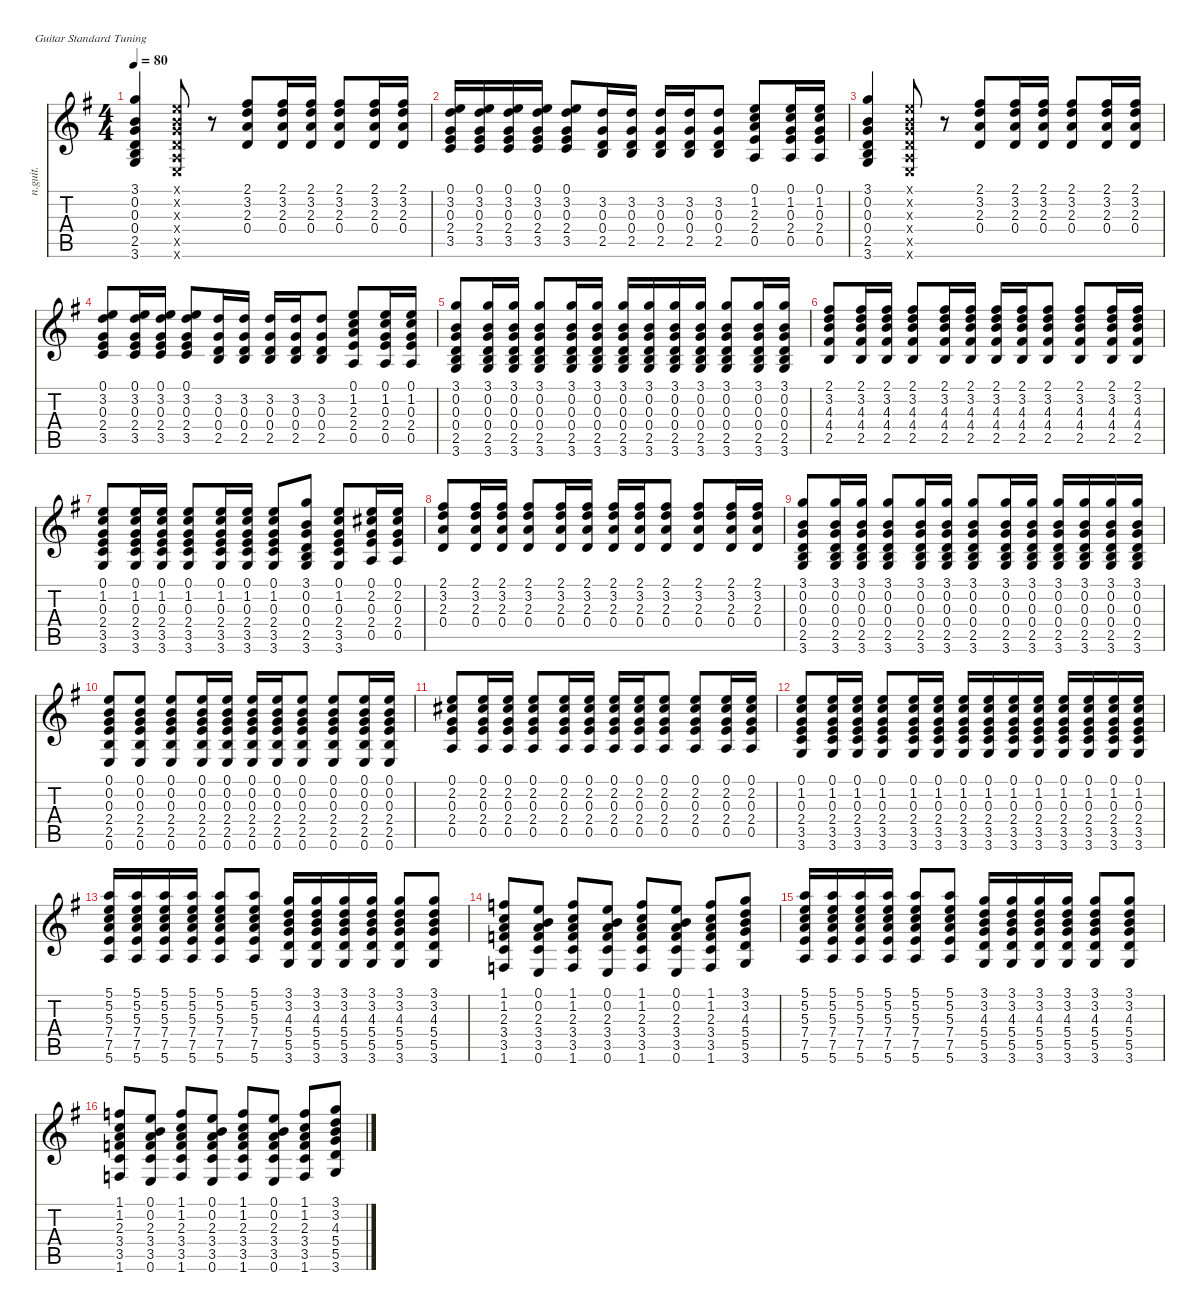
\defaultSystemsLayout 4
\hideDynamics
\bracketExtendMode nobrackets
\otherSystemsTrackNameOrientation horizontal
\track ("Acoustic 12 Strings (David Bowie)" "n.guit.") {instrument acousticguitarnylon}
\staff {score tabs}
\tuning (E4 B3 G3 D3 A2 E2)
\ts (4 4)
\tempo 80
\clef g2
\ks g
(3.1{acc forcenatural} 0.2{acc forcenatural} 0.3{acc forcenatural} 0.4{acc forcenatural} 2.5{acc forcenatural} 3.6{acc forcenatural}).4{dy f beam Up} (0.1{x acc forcenatural} 0.2{x acc forcenatural} 0.3{x acc forcenatural} 0.4{x acc forcenatural} 0.5{x acc forcenatural} 0.6{x acc forcenatural}).8{beam Up} r.8{beam Up} (2.1{acc #} 3.2{acc forcenatural} 2.3{acc forcenatural} 0.4{acc forcenatural}).8{beam Up} (2.1{acc #} 3.2{acc forcenatural} 2.3{acc forcenatural} 0.4{acc forcenatural}).16{beam Up} (2.1{acc #} 3.2{acc forcenatural} 2.3{acc forcenatural} 0.4{acc forcenatural}).16{beam Up} (2.1{acc #} 3.2{acc forcenatural} 2.3{acc forcenatural} 0.4{acc forcenatural}).8{beam Up} (2.1{acc #} 3.2{acc forcenatural} 2.3{acc forcenatural} 0.4{acc forcenatural}).16{beam Up} (2.1{acc #} 3.2{acc forcenatural} 2.3{acc forcenatural} 0.4{acc forcenatural}).16{beam Up} |
(0.1{acc forcenatural} 3.2{acc forcenatural} 0.3{acc forcenatural} 2.4{acc forcenatural} 3.5{acc forcenatural}).16{beam Up} (0.1{acc forcenatural} 3.2{acc forcenatural} 0.3{acc forcenatural} 2.4{acc forcenatural} 3.5{acc forcenatural}).16{beam Up} (0.1{acc forcenatural} 3.2{acc forcenatural} 0.3{acc forcenatural} 2.4{acc forcenatural} 3.5{acc forcenatural}).16{beam Up} (0.1{acc forcenatural} 3.2{acc forcenatural} 0.3{acc forcenatural} 2.4{acc forcenatural} 3.5{acc forcenatural}).16{beam Up} (0.1{acc forcenatural} 3.2{acc forcenatural} 0.3{acc forcenatural} 2.4{acc forcenatural} 3.5{acc forcenatural}).8{beam Up} (3.2{acc forcenatural} 0.3{acc forcenatural} 0.4{acc forcenatural} 2.5{acc forcenatural}).16{beam Up} (3.2{acc forcenatural} 0.3{acc forcenatural} 0.4{acc forcenatural} 2.5{acc forcenatural}).16{beam Up} (3.2{acc forcenatural} 0.3{acc forcenatural} 0.4{acc forcenatural} 2.5{acc forcenatural}).16{beam Up} (3.2{acc forcenatural} 0.3{acc forcenatural} 0.4{acc forcenatural} 2.5{acc forcenatural}).16{beam Up} (3.2{acc forcenatural} 0.3{acc forcenatural} 0.4{acc forcenatural} 2.5{acc forcenatural}).8{beam Up} (0.1{acc forcenatural} 1.2{acc forcenatural} 2.3{acc forcenatural} 2.4{acc forcenatural} 0.5{acc forcenatural}).8{beam Up} (0.1{acc forcenatural} 1.2{acc forcenatural} 0.3{acc forcenatural} 2.4{acc forcenatural} 0.5{acc forcenatural}).16{beam Up} (0.1{acc forcenatural} 1.2{acc forcenatural} 0.3{acc forcenatural} 2.4{acc forcenatural} 0.5{acc forcenatural}).16{beam Up} |
(3.1{acc forcenatural} 0.2{acc forcenatural} 0.3{acc forcenatural} 0.4{acc forcenatural} 2.5{acc forcenatural} 3.6{acc forcenatural}).4{beam Up} (0.1{x acc forcenatural} 0.2{x acc forcenatural} 0.3{x acc forcenatural} 0.4{x acc forcenatural} 0.5{x acc forcenatural} 0.6{x acc forcenatural}).8{beam Up} r.8{beam Up} (2.1{acc #} 3.2{acc forcenatural} 2.3{acc forcenatural} 0.4{acc forcenatural}).8{beam Up} (2.1{acc #} 3.2{acc forcenatural} 2.3{acc forcenatural} 0.4{acc forcenatural}).16{beam Up} (2.1{acc #} 3.2{acc forcenatural} 2.3{acc forcenatural} 0.4{acc forcenatural}).16{beam Up} (2.1{acc #} 3.2{acc forcenatural} 2.3{acc forcenatural} 0.4{acc forcenatural}).8{beam Up} (2.1{acc #} 3.2{acc forcenatural} 2.3{acc forcenatural} 0.4{acc forcenatural}).16{beam Up} (2.1{acc #} 3.2{acc forcenatural} 2.3{acc forcenatural} 0.4{acc forcenatural}).16{beam Up} |
(0.1{acc forcenatural} 3.2{acc forcenatural} 0.3{acc forcenatural} 2.4{acc forcenatural} 3.5{acc forcenatural}).8{beam Up} (0.1{acc forcenatural} 3.2{acc forcenatural} 0.3{acc forcenatural} 2.4{acc forcenatural} 3.5{acc forcenatural}).16{beam Up} (0.1{acc forcenatural} 3.2{acc forcenatural} 0.3{acc forcenatural} 2.4{acc forcenatural} 3.5{acc forcenatural}).16{beam Up} (0.1{acc forcenatural} 3.2{acc forcenatural} 0.3{acc forcenatural} 2.4{acc forcenatural} 3.5{acc forcenatural}).8{beam Up} (3.2{acc forcenatural} 0.3{acc forcenatural} 0.4{acc forcenatural} 2.5{acc forcenatural}).16{beam Up} (3.2{acc forcenatural} 0.3{acc forcenatural} 0.4{acc forcenatural} 2.5{acc forcenatural}).16{beam Up} (3.2{acc forcenatural} 0.3{acc forcenatural} 0.4{acc forcenatural} 2.5{acc forcenatural}).16{beam Up} (3.2{acc forcenatural} 0.3{acc forcenatural} 0.4{acc forcenatural} 2.5{acc forcenatural}).16{beam Up} (3.2{acc forcenatural} 0.3{acc forcenatural} 0.4{acc forcenatural} 2.5{acc forcenatural}).8{beam Up} (0.1{acc forcenatural} 1.2{acc forcenatural} 2.3{acc forcenatural} 2.4{acc forcenatural} 0.5{acc forcenatural}).8{beam Up} (0.1{acc forcenatural} 1.2{acc forcenatural} 0.3{acc forcenatural} 2.4{acc forcenatural} 0.5{acc forcenatural}).16{beam Up} (0.1{acc forcenatural} 1.2{acc forcenatural} 0.3{acc forcenatural} 2.4{acc forcenatural} 0.5{acc forcenatural}).16{beam Up} |
(3.1{acc forcenatural} 0.2{acc forcenatural} 0.3{acc forcenatural} 0.4{acc forcenatural} 2.5{acc forcenatural} 3.6{acc forcenatural}).8{beam Up} (3.1{acc forcenatural} 0.2{acc forcenatural} 0.3{acc forcenatural} 0.4{acc forcenatural} 2.5{acc forcenatural} 3.6{acc forcenatural}).16{beam Up} (3.1{acc forcenatural} 0.2{acc forcenatural} 0.3{acc forcenatural} 0.4{acc forcenatural} 2.5{acc forcenatural} 3.6{acc forcenatural}).16{beam Up} (3.1{acc forcenatural} 0.2{acc forcenatural} 0.3{acc forcenatural} 0.4{acc forcenatural} 2.5{acc forcenatural} 3.6{acc forcenatural}).8{beam Up} (3.1{acc forcenatural} 0.2{acc forcenatural} 0.3{acc forcenatural} 0.4{acc forcenatural} 2.5{acc forcenatural} 3.6{acc forcenatural}).16{beam Up} (3.1{acc forcenatural} 0.2{acc forcenatural} 0.3{acc forcenatural} 0.4{acc forcenatural} 2.5{acc forcenatural} 3.6{acc forcenatural}).16{beam Up} (3.1{acc forcenatural} 0.2{acc forcenatural} 0.3{acc forcenatural} 0.4{acc forcenatural} 2.5{acc forcenatural} 3.6{acc forcenatural}).16{beam Up} (3.1{acc forcenatural} 0.2{acc forcenatural} 0.3{acc forcenatural} 0.4{acc forcenatural} 2.5{acc forcenatural} 3.6{acc forcenatural}).16{beam Up} (3.1{acc forcenatural} 0.2{acc forcenatural} 0.3{acc forcenatural} 0.4{acc forcenatural} 2.5{acc forcenatural} 3.6{acc forcenatural}).16{beam Up} (3.1{acc forcenatural} 0.2{acc forcenatural} 0.3{acc forcenatural} 0.4{acc forcenatural} 2.5{acc forcenatural} 3.6{acc forcenatural}).16{beam Up} (3.1{acc forcenatural} 0.2{acc forcenatural} 0.3{acc forcenatural} 0.4{acc forcenatural} 2.5{acc forcenatural} 3.6{acc forcenatural}).8{beam Up} (3.1{acc forcenatural} 0.2{acc forcenatural} 0.3{acc forcenatural} 0.4{acc forcenatural} 2.5{acc forcenatural} 3.6{acc forcenatural}).16{beam Up} (3.1{acc forcenatural} 0.2{acc forcenatural} 0.3{acc forcenatural} 0.4{acc forcenatural} 2.5{acc forcenatural} 3.6{acc forcenatural}).16{beam Up} |
(2.1{acc #} 3.2{acc forcenatural} 4.3{acc forcenatural} 4.4{acc #} 2.5{acc forcenatural}).8{beam Up} (2.1{acc #} 3.2{acc forcenatural} 4.3{acc forcenatural} 4.4{acc #} 2.5{acc forcenatural}).16{beam Up} (2.1{acc #} 3.2{acc forcenatural} 4.3{acc forcenatural} 4.4{acc #} 2.5{acc forcenatural}).16{beam Up} (2.1{acc #} 3.2{acc forcenatural} 4.3{acc forcenatural} 4.4{acc #} 2.5{acc forcenatural}).8{beam Up} (2.1{acc #} 3.2{acc forcenatural} 4.3{acc forcenatural} 4.4{acc #} 2.5{acc forcenatural}).16{beam Up} (2.1{acc #} 3.2{acc forcenatural} 4.3{acc forcenatural} 4.4{acc #} 2.5{acc forcenatural}).16{beam Up} (2.1{acc #} 3.2{acc forcenatural} 4.3{acc forcenatural} 4.4{acc #} 2.5{acc forcenatural}).16{beam Up} (2.1{acc #} 3.2{acc forcenatural} 4.3{acc forcenatural} 4.4{acc #} 2.5{acc forcenatural}).16{beam Up} (2.1{acc #} 3.2{acc forcenatural} 4.3{acc forcenatural} 4.4{acc #} 2.5{acc forcenatural}).8{beam Up} (2.1{acc #} 3.2{acc forcenatural} 4.3{acc forcenatural} 4.4{acc #} 2.5{acc forcenatural}).8{beam Up} (2.1{acc #} 3.2{acc forcenatural} 4.3{acc forcenatural} 4.4{acc #} 2.5{acc forcenatural}).16{beam Up} (2.1{acc #} 3.2{acc forcenatural} 4.3{acc forcenatural} 4.4{acc #} 2.5{acc forcenatural}).16{beam Up} |
(0.1{acc forcenatural} 1.2{acc forcenatural} 0.3{acc forcenatural} 2.4{acc forcenatural} 3.5{acc forcenatural} 3.6{acc forcenatural}).8{beam Up} (0.1{acc forcenatural} 1.2{acc forcenatural} 0.3{acc forcenatural} 2.4{acc forcenatural} 3.5{acc forcenatural} 3.6{acc forcenatural}).16{beam Up} (0.1{acc forcenatural} 1.2{acc forcenatural} 0.3{acc forcenatural} 2.4{acc forcenatural} 3.5{acc forcenatural} 3.6{acc forcenatural}).16{beam Up} (0.1{acc forcenatural} 1.2{acc forcenatural} 0.3{acc forcenatural} 2.4{acc forcenatural} 3.5{acc forcenatural} 3.6{acc forcenatural}).8{beam Up} (0.1{acc forcenatural} 1.2{acc forcenatural} 0.3{acc forcenatural} 2.4{acc forcenatural} 3.5{acc forcenatural} 3.6{acc forcenatural}).16{beam Up} (0.1{acc forcenatural} 1.2{acc forcenatural} 0.3{acc forcenatural} 2.4{acc forcenatural} 3.5{acc forcenatural} 3.6{acc forcenatural}).16{beam Up} (0.1{acc forcenatural} 1.2{acc forcenatural} 0.3{acc forcenatural} 2.4{acc forcenatural} 3.5{acc forcenatural} 3.6{acc forcenatural}).8{beam Up} (3.1{acc forcenatural} 0.2{acc forcenatural} 0.3{acc forcenatural} 0.4{acc forcenatural} 2.5{acc forcenatural} 3.6{acc forcenatural}).8{beam Up} (0.1{acc forcenatural} 1.2{acc forcenatural} 0.3{acc forcenatural} 2.4{acc forcenatural} 3.5{acc forcenatural} 3.6{acc forcenatural}).8{beam Up} (0.1{acc forcenatural} 2.2{acc #} 0.3{acc forcenatural} 2.4{acc forcenatural} 0.5{acc forcenatural}).16{beam Up} (0.1{acc forcenatural} 2.2{acc #} 0.3{acc forcenatural} 2.4{acc forcenatural} 0.5{acc forcenatural}).16{beam Up} |
(2.1{acc #} 3.2{acc forcenatural} 2.3{acc forcenatural} 0.4{acc forcenatural}).8{beam Up} (2.1{acc #} 3.2{acc forcenatural} 2.3{acc forcenatural} 0.4{acc forcenatural}).16{beam Up} (2.1{acc #} 3.2{acc forcenatural} 2.3{acc forcenatural} 0.4{acc forcenatural}).16{beam Up} (2.1{acc #} 3.2{acc forcenatural} 2.3{acc forcenatural} 0.4{acc forcenatural}).8{beam Up} (2.1{acc #} 3.2{acc forcenatural} 2.3{acc forcenatural} 0.4{acc forcenatural}).16{beam Up} (2.1{acc #} 3.2{acc forcenatural} 2.3{acc forcenatural} 0.4{acc forcenatural}).16{beam Up} (2.1{acc #} 3.2{acc forcenatural} 2.3{acc forcenatural} 0.4{acc forcenatural}).16{beam Up} (2.1{acc #} 3.2{acc forcenatural} 2.3{acc forcenatural} 0.4{acc forcenatural}).16{beam Up} (2.1{acc #} 3.2{acc forcenatural} 2.3{acc forcenatural} 0.4{acc forcenatural}).8{beam Up} (2.1{acc #} 3.2{acc forcenatural} 2.3{acc forcenatural} 0.4{acc forcenatural}).8{beam Up} (2.1{acc #} 3.2{acc forcenatural} 2.3{acc forcenatural} 0.4{acc forcenatural}).16{beam Up} (2.1{acc #} 3.2{acc forcenatural} 2.3{acc forcenatural} 0.4{acc forcenatural}).16{beam Up} |
(3.1{acc forcenatural} 0.2{acc forcenatural} 0.3{acc forcenatural} 0.4{acc forcenatural} 2.5{acc forcenatural} 3.6{acc forcenatural}).8{beam Up} (3.1{acc forcenatural} 0.2{acc forcenatural} 0.3{acc forcenatural} 0.4{acc forcenatural} 2.5{acc forcenatural} 3.6{acc forcenatural}).16{beam Up} (3.1{acc forcenatural} 0.2{acc forcenatural} 0.3{acc forcenatural} 0.4{acc forcenatural} 2.5{acc forcenatural} 3.6{acc forcenatural}).16{beam Up} (3.1{acc forcenatural} 0.2{acc forcenatural} 0.3{acc forcenatural} 0.4{acc forcenatural} 2.5{acc forcenatural} 3.6{acc forcenatural}).8{beam Up} (3.1{acc forcenatural} 0.2{acc forcenatural} 0.3{acc forcenatural} 0.4{acc forcenatural} 2.5{acc forcenatural} 3.6{acc forcenatural}).16{beam Up} (3.1{acc forcenatural} 0.2{acc forcenatural} 0.3{acc forcenatural} 0.4{acc forcenatural} 2.5{acc forcenatural} 3.6{acc forcenatural}).16{beam Up} (3.1{acc forcenatural} 0.2{acc forcenatural} 0.3{acc forcenatural} 0.4{acc forcenatural} 2.5{acc forcenatural} 3.6{acc forcenatural}).8{beam Up} (3.1{acc forcenatural} 0.2{acc forcenatural} 0.3{acc forcenatural} 0.4{acc forcenatural} 2.5{acc forcenatural} 3.6{acc forcenatural}).16{beam Up} (3.1{acc forcenatural} 0.2{acc forcenatural} 0.3{acc forcenatural} 0.4{acc forcenatural} 2.5{acc forcenatural} 3.6{acc forcenatural}).16{beam Up} (3.1{acc forcenatural} 0.2{acc forcenatural} 0.3{acc forcenatural} 0.4{acc forcenatural} 2.5{acc forcenatural} 3.6{acc forcenatural}).16{beam Up} (3.1{acc forcenatural} 0.2{acc forcenatural} 0.3{acc forcenatural} 0.4{acc forcenatural} 2.5{acc forcenatural} 3.6{acc forcenatural}).16{beam Up} (3.1{acc forcenatural} 0.2{acc forcenatural} 0.3{acc forcenatural} 0.4{acc forcenatural} 2.5{acc forcenatural} 3.6{acc forcenatural}).16{beam Up} (3.1{acc forcenatural} 0.2{acc forcenatural} 0.3{acc forcenatural} 0.4{acc forcenatural} 2.5{acc forcenatural} 3.6{acc forcenatural}).16{beam Up} |
(0.1{acc forcenatural} 0.2{acc forcenatural} 0.3{acc forcenatural} 2.4{acc forcenatural} 2.5{acc forcenatural} 0.6{acc forcenatural}).8{beam Up} (0.1{acc forcenatural} 0.2{acc forcenatural} 0.3{acc forcenatural} 2.4{acc forcenatural} 2.5{acc forcenatural} 0.6{acc forcenatural}).8{beam Up} (0.1{acc forcenatural} 0.2{acc forcenatural} 0.3{acc forcenatural} 2.4{acc forcenatural} 2.5{acc forcenatural} 0.6{acc forcenatural}).8{beam Up} (0.1{acc forcenatural} 0.2{acc forcenatural} 0.3{acc forcenatural} 2.4{acc forcenatural} 2.5{acc forcenatural} 0.6{acc forcenatural}).16{beam Up} (0.1{acc forcenatural} 0.2{acc forcenatural} 0.3{acc forcenatural} 2.4{acc forcenatural} 2.5{acc forcenatural} 0.6{acc forcenatural}).16{beam Up} (0.1{acc forcenatural} 0.2{acc forcenatural} 0.3{acc forcenatural} 2.4{acc forcenatural} 2.5{acc forcenatural} 0.6{acc forcenatural}).16{beam Up} (0.1{acc forcenatural} 0.2{acc forcenatural} 0.3{acc forcenatural} 2.4{acc forcenatural} 2.5{acc forcenatural} 0.6{acc forcenatural}).16{beam Up} (0.1{acc forcenatural} 0.2{acc forcenatural} 0.3{acc forcenatural} 2.4{acc forcenatural} 2.5{acc forcenatural} 0.6{acc forcenatural}).8{beam Up} (0.1{acc forcenatural} 0.2{acc forcenatural} 0.3{acc forcenatural} 2.4{acc forcenatural} 2.5{acc forcenatural} 0.6{acc forcenatural}).8{beam Up} (0.1{acc forcenatural} 0.2{acc forcenatural} 0.3{acc forcenatural} 2.4{acc forcenatural} 2.5{acc forcenatural} 0.6{acc forcenatural}).16{beam Up} (0.1{acc forcenatural} 0.2{acc forcenatural} 0.3{acc forcenatural} 2.4{acc forcenatural} 2.5{acc forcenatural} 0.6{acc forcenatural}).16{beam Up} |
(0.1{acc forcenatural} 2.2{acc #} 0.3{acc forcenatural} 2.4{acc forcenatural} 0.5{acc forcenatural}).8{beam Up} (0.1{acc forcenatural} 2.2{acc #} 0.3{acc forcenatural} 2.4{acc forcenatural} 0.5{acc forcenatural}).16{beam Up} (0.1{acc forcenatural} 2.2{acc #} 0.3{acc forcenatural} 2.4{acc forcenatural} 0.5{acc forcenatural}).16{beam Up} (0.1{acc forcenatural} 2.2{acc #} 0.3{acc forcenatural} 2.4{acc forcenatural} 0.5{acc forcenatural}).8{beam Up} (0.1{acc forcenatural} 2.2{acc #} 0.3{acc forcenatural} 2.4{acc forcenatural} 0.5{acc forcenatural}).16{beam Up} (0.1{acc forcenatural} 2.2{acc #} 0.3{acc forcenatural} 2.4{acc forcenatural} 0.5{acc forcenatural}).16{beam Up} (0.1{acc forcenatural} 2.2{acc #} 0.3{acc forcenatural} 2.4{acc forcenatural} 0.5{acc forcenatural}).16{beam Up} (0.1{acc forcenatural} 2.2{acc #} 0.3{acc forcenatural} 2.4{acc forcenatural} 0.5{acc forcenatural}).16{beam Up} (0.1{acc forcenatural} 2.2{acc #} 0.3{acc forcenatural} 2.4{acc forcenatural} 0.5{acc forcenatural}).8{beam Up} (0.1{acc forcenatural} 2.2{acc #} 0.3{acc forcenatural} 2.4{acc forcenatural} 0.5{acc forcenatural}).8{beam Up} (0.1{acc forcenatural} 2.2{acc #} 0.3{acc forcenatural} 2.4{acc forcenatural} 0.5{acc forcenatural}).16{beam Up} (0.1{acc forcenatural} 2.2{acc #} 0.3{acc forcenatural} 2.4{acc forcenatural} 0.5{acc forcenatural}).16{beam Up} |
(0.1{acc forcenatural} 1.2{acc forcenatural} 0.3{acc forcenatural} 2.4{acc forcenatural} 3.5{acc forcenatural} 3.6{acc forcenatural}).8{beam Up} (0.1{acc forcenatural} 1.2{acc forcenatural} 0.3{acc forcenatural} 2.4{acc forcenatural} 3.5{acc forcenatural} 3.6{acc forcenatural}).16{beam Up} (0.1{acc forcenatural} 1.2{acc forcenatural} 0.3{acc forcenatural} 2.4{acc forcenatural} 3.5{acc forcenatural} 3.6{acc forcenatural}).16{beam Up} (0.1{acc forcenatural} 1.2{acc forcenatural} 0.3{acc forcenatural} 2.4{acc forcenatural} 3.5{acc forcenatural} 3.6{acc forcenatural}).8{beam Up} (0.1{acc forcenatural} 1.2{acc forcenatural} 0.3{acc forcenatural} 2.4{acc forcenatural} 3.5{acc forcenatural} 3.6{acc forcenatural}).16{beam Up} (0.1{acc forcenatural} 1.2{acc forcenatural} 0.3{acc forcenatural} 2.4{acc forcenatural} 3.5{acc forcenatural} 3.6{acc forcenatural}).16{beam Up} (0.1{acc forcenatural} 1.2{acc forcenatural} 0.3{acc forcenatural} 2.4{acc forcenatural} 3.5{acc forcenatural} 3.6{acc forcenatural}).16{beam Up} (0.1{acc forcenatural} 1.2{acc forcenatural} 0.3{acc forcenatural} 2.4{acc forcenatural} 3.5{acc forcenatural} 3.6{acc forcenatural}).16{beam Up} (0.1{acc forcenatural} 1.2{acc forcenatural} 0.3{acc forcenatural} 2.4{acc forcenatural} 3.5{acc forcenatural} 3.6{acc forcenatural}).16{beam Up} (0.1{acc forcenatural} 1.2{acc forcenatural} 0.3{acc forcenatural} 2.4{acc forcenatural} 3.5{acc forcenatural} 3.6{acc forcenatural}).16{beam Up} (0.1{acc forcenatural} 1.2{acc forcenatural} 0.3{acc forcenatural} 2.4{acc forcenatural} 3.5{acc forcenatural} 3.6{acc forcenatural}).16{beam Up} (0.1{acc forcenatural} 1.2{acc forcenatural} 0.3{acc forcenatural} 2.4{acc forcenatural} 3.5{acc forcenatural} 3.6{acc forcenatural}).16{beam Up} (0.1{acc forcenatural} 1.2{acc forcenatural} 0.3{acc forcenatural} 2.4{acc forcenatural} 3.5{acc forcenatural} 3.6{acc forcenatural}).16{beam Up} (0.1{acc forcenatural} 1.2{acc forcenatural} 0.3{acc forcenatural} 2.4{acc forcenatural} 3.5{acc forcenatural} 3.6{acc forcenatural}).16{beam Up} |
(5.1{acc forcenatural} 5.2{acc forcenatural} 5.3{acc forcenatural} 7.4{acc forcenatural} 7.5{acc forcenatural} 5.6{acc forcenatural}).16{beam Up} (5.1{acc forcenatural} 5.2{acc forcenatural} 5.3{acc forcenatural} 7.4{acc forcenatural} 7.5{acc forcenatural} 5.6{acc forcenatural}).16{beam Up} (5.1{acc forcenatural} 5.2{acc forcenatural} 5.3{acc forcenatural} 7.4{acc forcenatural} 7.5{acc forcenatural} 5.6{acc forcenatural}).16{beam Up} (5.1{acc forcenatural} 5.2{acc forcenatural} 5.3{acc forcenatural} 7.4{acc forcenatural} 7.5{acc forcenatural} 5.6{acc forcenatural}).16{beam Up} (5.1{acc forcenatural} 5.2{acc forcenatural} 5.3{acc forcenatural} 7.4{acc forcenatural} 7.5{acc forcenatural} 5.6{acc forcenatural}).8{beam Up} (5.1{acc forcenatural} 5.2{acc forcenatural} 5.3{acc forcenatural} 7.4{acc forcenatural} 7.5{acc forcenatural} 5.6{acc forcenatural}).8{beam Up} (3.1{acc forcenatural} 3.2{acc forcenatural} 4.3{acc forcenatural} 5.4{acc forcenatural} 5.5{acc forcenatural} 3.6{acc forcenatural}).16{beam Up} (3.1{acc forcenatural} 3.2{acc forcenatural} 4.3{acc forcenatural} 5.4{acc forcenatural} 5.5{acc forcenatural} 3.6{acc forcenatural}).16{beam Up} (3.1{acc forcenatural} 3.2{acc forcenatural} 4.3{acc forcenatural} 5.4{acc forcenatural} 5.5{acc forcenatural} 3.6{acc forcenatural}).16{beam Up} (3.1{acc forcenatural} 3.2{acc forcenatural} 4.3{acc forcenatural} 5.4{acc forcenatural} 5.5{acc forcenatural} 3.6{acc forcenatural}).16{beam Up} (3.1{acc forcenatural} 3.2{acc forcenatural} 4.3{acc forcenatural} 5.4{acc forcenatural} 5.5{acc forcenatural} 3.6{acc forcenatural}).8{beam Up} (3.1{acc forcenatural} 3.2{acc forcenatural} 4.3{acc forcenatural} 5.4{acc forcenatural} 5.5{acc forcenatural} 3.6{acc forcenatural}).8{beam Up} |
(1.1{acc forcenatural} 1.2{acc forcenatural} 2.3{acc forcenatural} 3.4{acc forcenatural} 3.5{acc forcenatural} 1.6{acc forcenatural}).8{beam Up} (0.1{acc forcenatural} 0.2{acc forcenatural} 2.3{acc forcenatural} 3.4{acc forcenatural} 3.5{acc forcenatural} 0.6{acc forcenatural}).8{beam Up} (1.1{acc forcenatural} 1.2{acc forcenatural} 2.3{acc forcenatural} 3.4{acc forcenatural} 3.5{acc forcenatural} 1.6{acc forcenatural}).8{beam Up} (0.1{acc forcenatural} 0.2{acc forcenatural} 2.3{acc forcenatural} 3.4{acc forcenatural} 3.5{acc forcenatural} 0.6{acc forcenatural}).8{beam Up} (1.1{acc forcenatural} 1.2{acc forcenatural} 2.3{acc forcenatural} 3.4{acc forcenatural} 3.5{acc forcenatural} 1.6{acc forcenatural}).8{beam Up} (0.1{acc forcenatural} 0.2{acc forcenatural} 2.3{acc forcenatural} 3.4{acc forcenatural} 3.5{acc forcenatural} 0.6{acc forcenatural}).8{beam Up} (1.1{acc forcenatural} 1.2{acc forcenatural} 2.3{acc forcenatural} 3.4{acc forcenatural} 3.5{acc forcenatural} 1.6{acc forcenatural}).8{beam Up} (3.1{acc forcenatural} 3.2{acc forcenatural} 4.3{acc forcenatural} 5.4{acc forcenatural} 5.5{acc forcenatural} 3.6{acc forcenatural}).8{beam Up} |
(5.1{acc forcenatural} 5.2{acc forcenatural} 5.3{acc forcenatural} 7.4{acc forcenatural} 7.5{acc forcenatural} 5.6{acc forcenatural}).16{beam Up} (5.1{acc forcenatural} 5.2{acc forcenatural} 5.3{acc forcenatural} 7.4{acc forcenatural} 7.5{acc forcenatural} 5.6{acc forcenatural}).16{beam Up} (5.1{acc forcenatural} 5.2{acc forcenatural} 5.3{acc forcenatural} 7.4{acc forcenatural} 7.5{acc forcenatural} 5.6{acc forcenatural}).16{beam Up} (5.1{acc forcenatural} 5.2{acc forcenatural} 5.3{acc forcenatural} 7.4{acc forcenatural} 7.5{acc forcenatural} 5.6{acc forcenatural}).16{beam Up} (5.1{acc forcenatural} 5.2{acc forcenatural} 5.3{acc forcenatural} 7.4{acc forcenatural} 7.5{acc forcenatural} 5.6{acc forcenatural}).8{beam Up} (5.1{acc forcenatural} 5.2{acc forcenatural} 5.3{acc forcenatural} 7.4{acc forcenatural} 7.5{acc forcenatural} 5.6{acc forcenatural}).8{beam Up} (3.1{acc forcenatural} 3.2{acc forcenatural} 4.3{acc forcenatural} 5.4{acc forcenatural} 5.5{acc forcenatural} 3.6{acc forcenatural}).16{beam Up} (3.1{acc forcenatural} 3.2{acc forcenatural} 4.3{acc forcenatural} 5.4{acc forcenatural} 5.5{acc forcenatural} 3.6{acc forcenatural}).16{beam Up} (3.1{acc forcenatural} 3.2{acc forcenatural} 4.3{acc forcenatural} 5.4{acc forcenatural} 5.5{acc forcenatural} 3.6{acc forcenatural}).16{beam Up} (3.1{acc forcenatural} 3.2{acc forcenatural} 4.3{acc forcenatural} 5.4{acc forcenatural} 5.5{acc forcenatural} 3.6{acc forcenatural}).16{beam Up} (3.1{acc forcenatural} 3.2{acc forcenatural} 4.3{acc forcenatural} 5.4{acc forcenatural} 5.5{acc forcenatural} 3.6{acc forcenatural}).8{beam Up} (3.1{acc forcenatural} 3.2{acc forcenatural} 4.3{acc forcenatural} 5.4{acc forcenatural} 5.5{acc forcenatural} 3.6{acc forcenatural}).8{beam Up} |
(1.1{acc forcenatural} 1.2{acc forcenatural} 2.3{acc forcenatural} 3.4{acc forcenatural} 3.5{acc forcenatural} 1.6{acc forcenatural}).8{beam Up} (0.1{acc forcenatural} 0.2{acc forcenatural} 2.3{acc forcenatural} 3.4{acc forcenatural} 3.5{acc forcenatural} 0.6{acc forcenatural}).8{beam Up} (1.1{acc forcenatural} 1.2{acc forcenatural} 2.3{acc forcenatural} 3.4{acc forcenatural} 3.5{acc forcenatural} 1.6{acc forcenatural}).8{beam Up} (0.1{acc forcenatural} 0.2{acc forcenatural} 2.3{acc forcenatural} 3.4{acc forcenatural} 3.5{acc forcenatural} 0.6{acc forcenatural}).8{beam Up} (1.1{acc forcenatural} 1.2{acc forcenatural} 2.3{acc forcenatural} 3.4{acc forcenatural} 3.5{acc forcenatural} 1.6{acc forcenatural}).8{beam Up} (0.1{acc forcenatural} 0.2{acc forcenatural} 2.3{acc forcenatural} 3.4{acc forcenatural} 3.5{acc forcenatural} 0.6{acc forcenatural}).8{beam Up} (1.1{acc forcenatural} 1.2{acc forcenatural} 2.3{acc forcenatural} 3.4{acc forcenatural} 3.5{acc forcenatural} 1.6{acc forcenatural}).8{beam Up} (3.1{acc forcenatural} 3.2{acc forcenatural} 4.3{acc forcenatural} 5.4{acc forcenatural} 5.5{acc forcenatural} 3.6{acc forcenatural}).8{beam Up}
